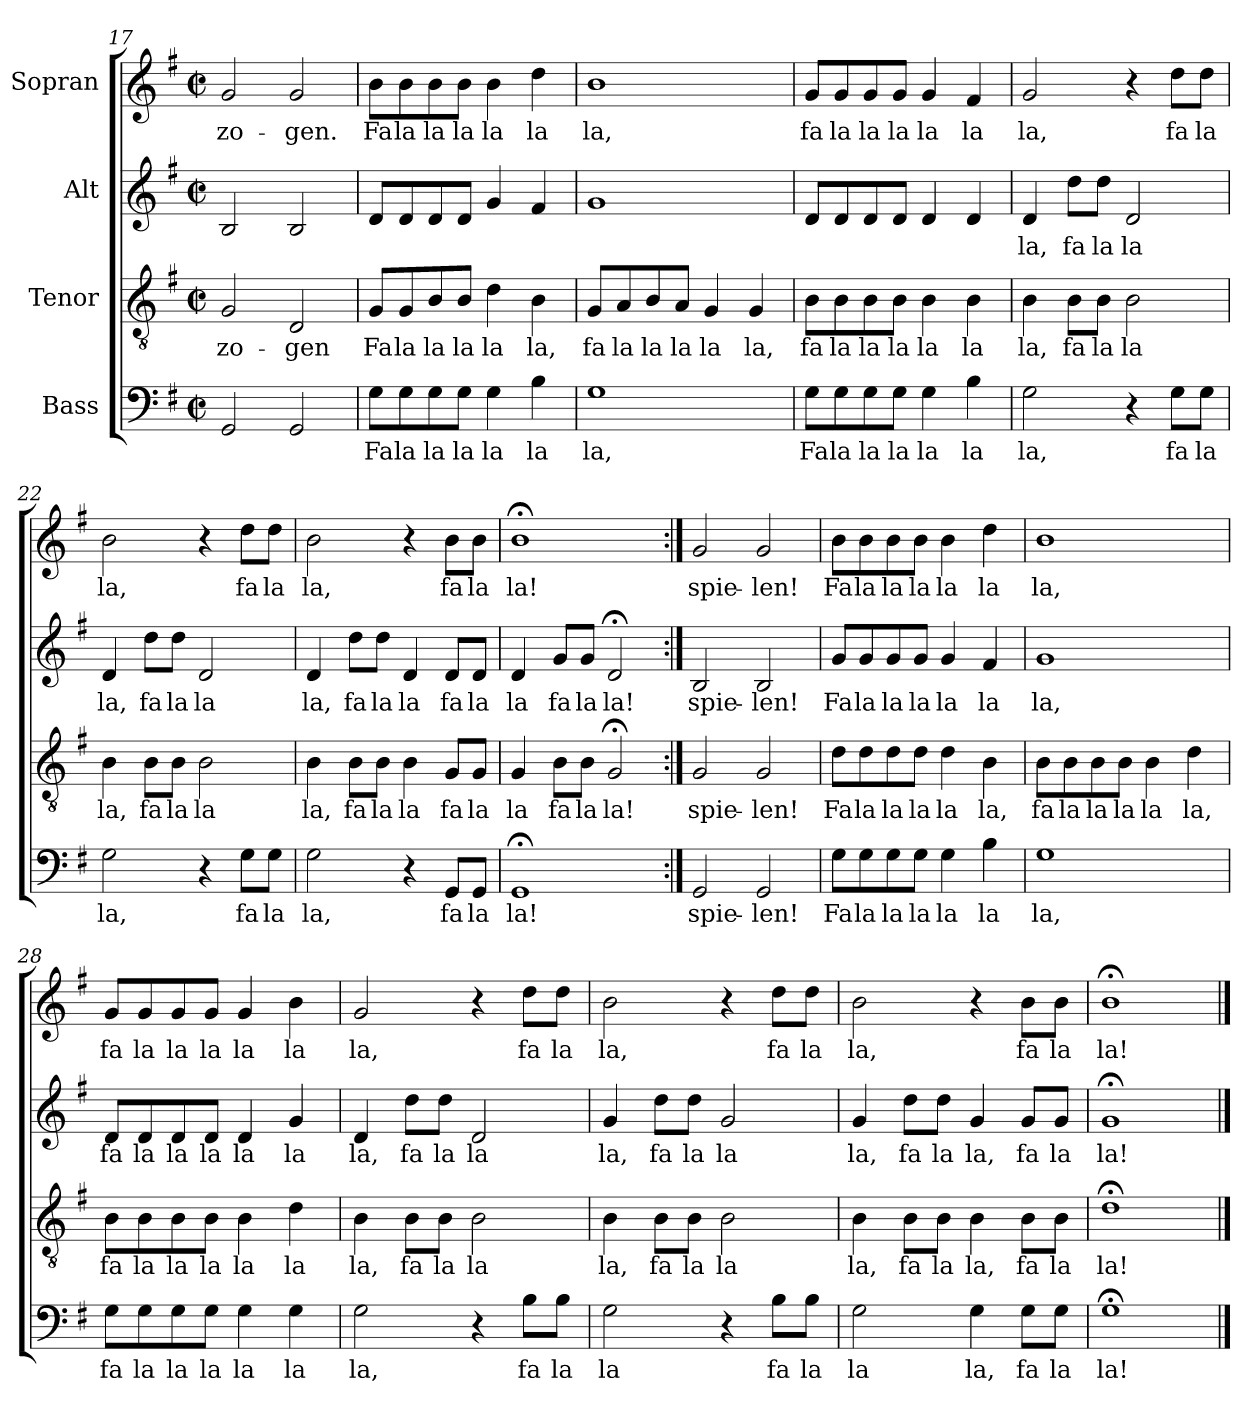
**kern	**text	**kern	**text	**kern	**text	**kern	**text
*part4	*part4	*part3	*part3	*part2	*part2	*part1	*part1
*staff4	*staff4	*staff3	*staff3	*staff2	*staff2	*staff1	*staff1
*I"Bass	*	*I"Tenor	*	*I"Alt	*	*I"Sopran	*
*clefF4	*	*clefGv2	*	*clefG2	*	*clefG2	*
*k[f#]	*	*k[f#]	*	*k[f#]	*	*k[f#]	*
*G:	*	*G:	*	*G:	*	*G:	*
*M2/2	*	*M2/2	*	*M2/2	*	*M2/2	*
*met(c|)	*	*met(c|)	*	*met(c|)	*	*met(c|)	*
=17	=17	=17	=17	=17	=17	=17	=17
2GG/	.	2G/	-zo-	2B/	.	2g/	-zo-
2GG/	.	2D/	-gen	2B/	.	2g/	-gen.
=18	=18	=18	=18	=18	=18	=18	=18
8G\L	Fa	8G/L	Fa	8d/L	.	8b\L	Fa
8G\	la	8G/	la	8d/	.	8b\	la
8G\	la	8B/	la	8d/	.	8b\	la
8G\J	la	8B/J	la	8d/J	.	8b\J	la
4G\	la	4d\	la	4g/	.	4b\	la
4B\	la	4B\	la,	4f#/	.	4dd\	la
=19	=19	=19	=19	=19	=19	=19	=19
1G	la,	8G/L	fa	1g	.	1b	la,
.	.	8A/	la	.	.	.	.
.	.	8B/	la	.	.	.	.
.	.	8A/J	la	.	.	.	.
.	.	4G/	la	.	.	.	.
.	.	4G/	la,	.	.	.	.
=20	=20	=20	=20	=20	=20	=20	=20
8G\L	Fa	8B\L	fa	8d/L	.	8g/L	fa
8G\	la	8B\	la	8d/	.	8g/	la
8G\	la	8B\	la	8d/	.	8g/	la
8G\J	la	8B\J	la	8d/J	.	8g/J	la
4G\	la	4B\	la	4d/	.	4g/	la
4B\	la	4B\	la	4d/	.	4f#/	la
!!LO:LB:g=z
=21	=21	=21	=21	=21	=21	=21	=21
2G\	la,	4B\	la,	4d/	la,	2g/	la,
.	.	8B\L	fa	8dd\L	fa	.	.
.	.	8B\J	la	8dd\J	la	.	.
4r	.	2B\	la	2d/	la	4r	.
8G\L	fa	.	.	.	.	8dd\L	fa
8G\J	la	.	.	.	.	8dd\J	la
=22	=22	=22	=22	=22	=22	=22	=22
2G\	la,	4B\	la,	4d/	la,	2b\	la,
.	.	8B\L	fa	8dd\L	fa	.	.
.	.	8B\J	la	8dd\J	la	.	.
4r	.	2B\	la	2d/	la	4r	.
8G\L	fa	.	.	.	.	8dd\L	fa
8G\J	la	.	.	.	.	8dd\J	la
=23	=23	=23	=23	=23	=23	=23	=23
2G\	la,	4B\	la,	4d/	la,	2b\	la,
.	.	8B\L	fa	8dd\L	fa	.	.
.	.	8B\J	la	8dd\J	la	.	.
4r	.	4B\	la	4d/	la	4r	.
8GG/L	fa	8G/L	fa	8d/L	fa	8b\L	fa
8GG/J	la	8G/J	la	8d/J	la	8b\J	la
=24	=24	=24	=24	=24	=24	=24	=24
1GG;<	la!	4G/	la	4d/	la	1b;<	la!
.	.	8B\L	fa	8g/L	fa	.	.
.	.	8B\J	la	8g/J	la	.	.
.	.	2G;</	la!	2d;</	la!	.	.
=25:|!	=25:|!	=25:|!	=25:|!	=25:|!	=25:|!	=25:|!	=25:|!
2GG/	spie-	2G/	spie-	2B/	spie-	2g/	spie-
2GG/	-len!	2G/	-len!	2B/	-len!	2g/	-len!
=26	=26	=26	=26	=26	=26	=26	=26
8G\L	Fa	8d\L	Fa	8g/L	Fa	8b\L	Fa
8G\	la	8d\	la	8g/	la	8b\	la
8G\	la	8d\	la	8g/	la	8b\	la
8G\J	la	8d\J	la	8g/J	la	8b\J	la
4G\	la	4d\	la	4g/	la	4b\	la
4B\	la	4B\	la,	4f#/	la	4dd\	la
!!LO:LB:g=z
=27	=27	=27	=27	=27	=27	=27	=27
1G	la,	8B\L	fa	1g	la,	1b	la,
.	.	8B\	la	.	.	.	.
.	.	8B\	la	.	.	.	.
.	.	8B\J	la	.	.	.	.
.	.	4B\	la	.	.	.	.
.	.	4d\	la,	.	.	.	.
=28	=28	=28	=28	=28	=28	=28	=28
8G\L	fa	8B\L	fa	8d/L	fa	8g/L	fa
8G\	la	8B\	la	8d/	la	8g/	la
8G\	la	8B\	la	8d/	la	8g/	la
8G\J	la	8B\J	la	8d/J	la	8g/J	la
4G\	la	4B\	la	4d/	la	4g/	la
4G\	la	4d\	la	4g/	la	4b\	la
=29	=29	=29	=29	=29	=29	=29	=29
2G\	la,	4B\	la,	4d/	la,	2g/	la,
.	.	8B\L	fa	8dd\L	fa	.	.
.	.	8B\J	la	8dd\J	la	.	.
4r	.	2B\	la	2d/	la	4r	.
8B\L	fa	.	.	.	.	8dd\L	fa
8B\J	la	.	.	.	.	8dd\J	la
=30	=30	=30	=30	=30	=30	=30	=30
2G\	la	4B\	la,	4g/	la,	2b\	la,
.	.	8B\L	fa	8dd\L	fa	.	.
.	.	8B\J	la	8dd\J	la	.	.
4r	.	2B\	la	2g/	la	4r	.
8B\L	fa	.	.	.	.	8dd\L	fa
8B\J	la	.	.	.	.	8dd\J	la
=31	=31	=31	=31	=31	=31	=31	=31
2G\	la	4B\	la,	4g/	la,	2b\	la,
.	.	8B\L	fa	8dd\L	fa	.	.
.	.	8B\J	la	8dd\J	la	.	.
4G\	la,	4B\	la,	4g/	la,	4r	.
8G\L	fa	8B\L	fa	8g/L	fa	8b\L	fa
8G\J	la	8B\J	la	8g/J	la	8b\J	la
=32	=32	=32	=32	=32	=32	=32	=32
1G;<	la!	1d;<	la!	1g;<	la!	1b;<	la!
==	==	==	==	==	==	==	==
*-	*-	*-	*-	*-	*-	*-	*-
